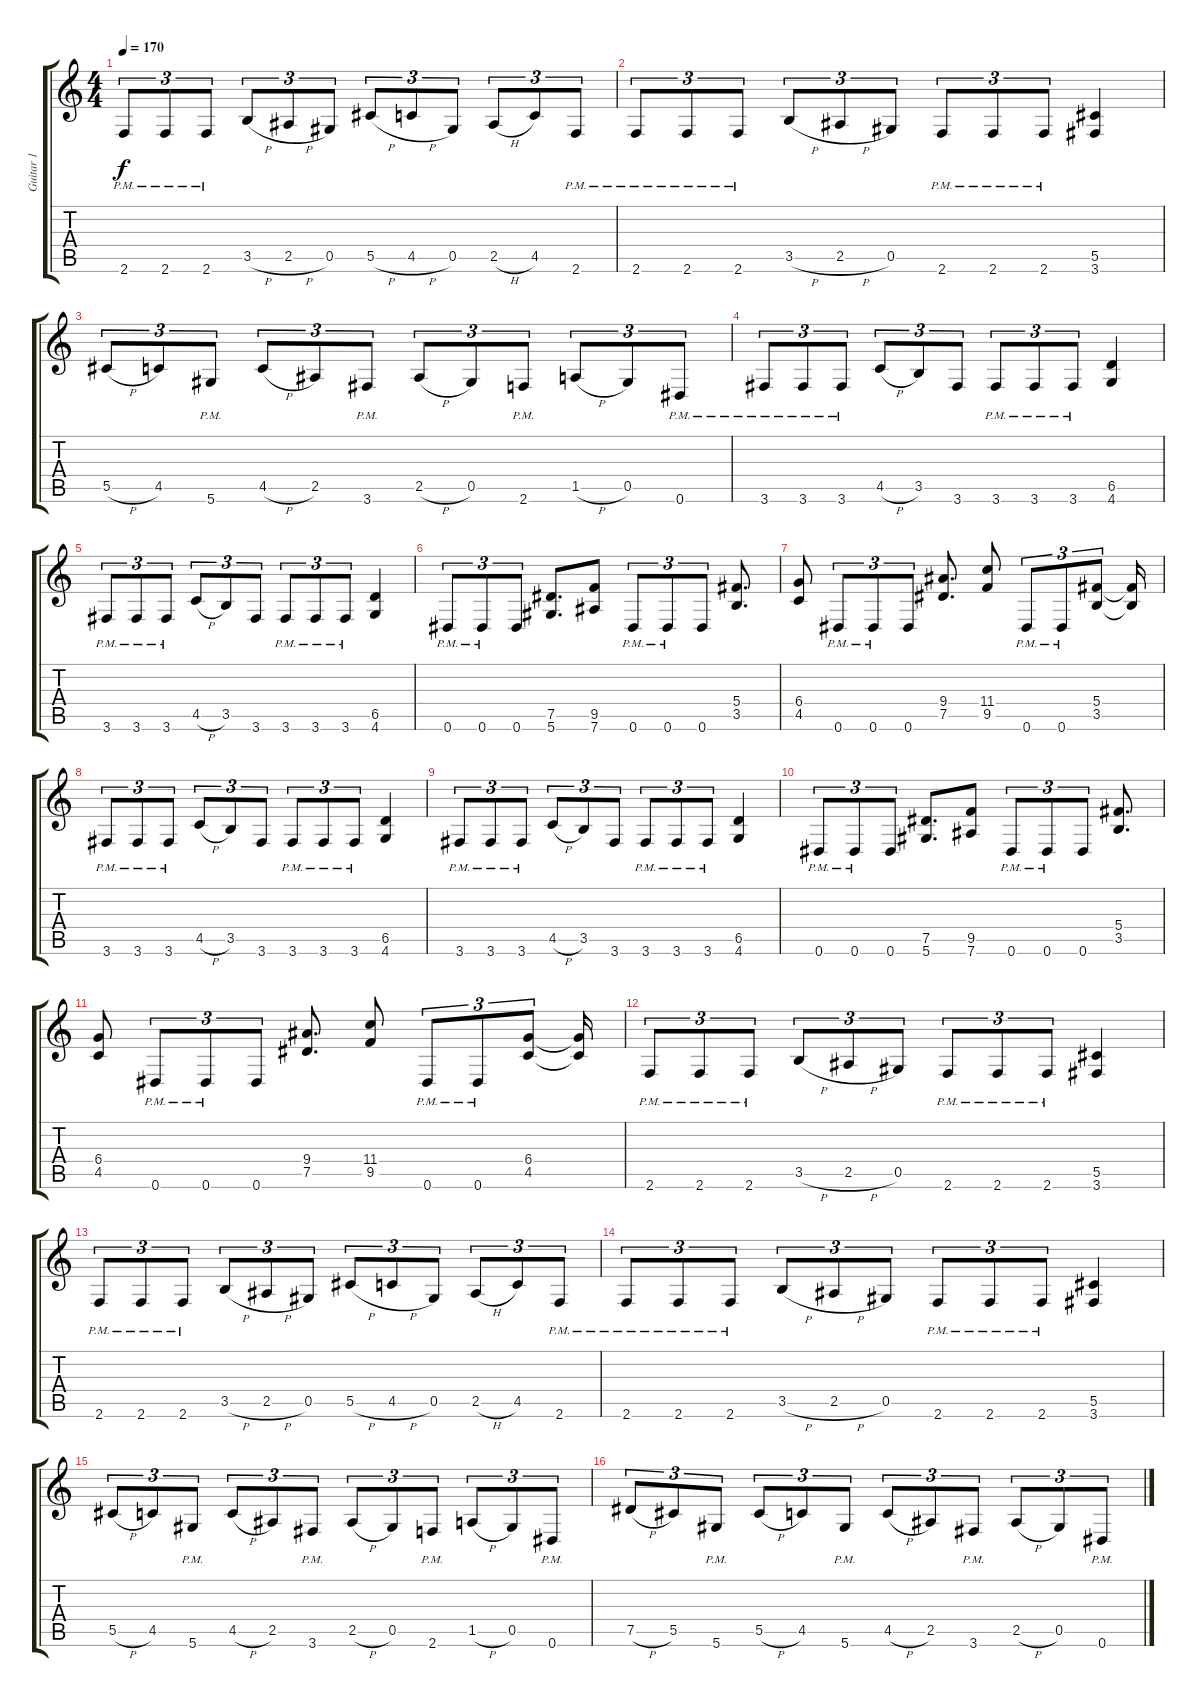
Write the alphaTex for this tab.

\track ("Guitar 1" "Guitar 1") {instrument distortionguitar}
\staff {score tabs}
\tuning (Eb4 Bb3 Gb3 Db3 Ab2 Eb2) {hide}
\ts (4 4)
\tempo 170
\clef g2
\ks c
2.6{pm}.8{tu (3 2) dy f} 2.6{pm}.8{tu (3 2)} 2.6{pm}.8{tu (3 2)} 3.5{h}.8{tu (3 2)} 2.5{h}.8{tu (3 2)} 0.5.8{tu (3 2)} 5.5{h}.8{tu (3 2)} 4.5{h}.8{tu (3 2)} 0.5.8{tu (3 2)} 2.5{h}.8{tu (3 2)} 4.5.8{tu (3 2)} 2.6{pm}.8{tu (3 2)} |
2.6{pm}.8{tu (3 2)} 2.6{pm}.8{tu (3 2)} 2.6{pm}.8{tu (3 2)} 3.5{h}.8{tu (3 2)} 2.5{h}.8{tu (3 2)} 0.5.8{tu (3 2)} 2.6{pm}.8{tu (3 2)} 2.6{pm}.8{tu (3 2)} 2.6{pm}.8{tu (3 2)} (5.5 3.6).4 |
5.5{h}.8{tu (3 2)} 4.5.8{tu (3 2)} 5.6{pm}.8{tu (3 2)} 4.5{h}.8{tu (3 2)} 2.5.8{tu (3 2)} 3.6{pm}.8{tu (3 2)} 2.5{h}.8{tu (3 2)} 0.5.8{tu (3 2)} 2.6{pm}.8{tu (3 2)} 1.5{h}.8{tu (3 2)} 0.5.8{tu (3 2)} 0.6{pm}.8{tu (3 2)} |
3.6{pm}.8{tu (3 2)} 3.6{pm}.8{tu (3 2)} 3.6{pm}.8{tu (3 2)} 4.5{h}.8{tu (3 2)} 3.5.8{tu (3 2)} 3.6.8{tu (3 2)} 3.6{pm}.8{tu (3 2)} 3.6{pm}.8{tu (3 2)} 3.6{pm}.8{tu (3 2)} (6.5 4.6).4 |
3.6{pm}.8{tu (3 2)} 3.6{pm}.8{tu (3 2)} 3.6{pm}.8{tu (3 2)} 4.5{h}.8{tu (3 2)} 3.5.8{tu (3 2)} 3.6.8{tu (3 2)} 3.6{pm}.8{tu (3 2)} 3.6{pm}.8{tu (3 2)} 3.6{pm}.8{tu (3 2)} (6.5 4.6).4 |
0.6{pm}.8{tu (3 2)} 0.6{pm}.8{tu (3 2)} 0.6.8{tu (3 2)} (7.5 5.6).8{d} (9.5 7.6).8 0.6{pm}.8{tu (3 2)} 0.6{pm}.8{tu (3 2)} 0.6.8{tu (3 2)} (5.4 3.5).8{d} |
(6.4 4.5).8 0.6{pm}.8{tu (3 2)} 0.6{pm}.8{tu (3 2)} 0.6.8{tu (3 2)} (9.4 7.5).8{d} (11.4 9.5).8 0.6{pm}.8{tu (3 2)} 0.6{pm}.8{tu (3 2)} (5.4 3.5).8{tu (3 2)} (5.4{t} 3.5{t}).16 |
3.6{pm}.8{tu (3 2)} 3.6{pm}.8{tu (3 2)} 3.6{pm}.8{tu (3 2)} 4.5{h}.8{tu (3 2)} 3.5.8{tu (3 2)} 3.6.8{tu (3 2)} 3.6{pm}.8{tu (3 2)} 3.6{pm}.8{tu (3 2)} 3.6{pm}.8{tu (3 2)} (6.5 4.6).4 |
3.6{pm}.8{tu (3 2)} 3.6{pm}.8{tu (3 2)} 3.6{pm}.8{tu (3 2)} 4.5{h}.8{tu (3 2)} 3.5.8{tu (3 2)} 3.6.8{tu (3 2)} 3.6{pm}.8{tu (3 2)} 3.6{pm}.8{tu (3 2)} 3.6{pm}.8{tu (3 2)} (6.5 4.6).4 |
0.6{pm}.8{tu (3 2)} 0.6{pm}.8{tu (3 2)} 0.6.8{tu (3 2)} (7.5 5.6).8{d} (9.5 7.6).8 0.6{pm}.8{tu (3 2)} 0.6{pm}.8{tu (3 2)} 0.6.8{tu (3 2)} (5.4 3.5).8{d} |
(6.4 4.5).8 0.6{pm}.8{tu (3 2)} 0.6{pm}.8{tu (3 2)} 0.6.8{tu (3 2)} (9.4 7.5).8{d} (11.4 9.5).8 0.6{pm}.8{tu (3 2)} 0.6{pm}.8{tu (3 2)} (6.4 4.5).8{tu (3 2)} (6.4{t} 4.5{t}).16 |
2.6{pm}.8{tu (3 2)} 2.6{pm}.8{tu (3 2)} 2.6{pm}.8{tu (3 2)} 3.5{h}.8{tu (3 2)} 2.5{h}.8{tu (3 2)} 0.5.8{tu (3 2)} 2.6{pm}.8{tu (3 2)} 2.6{pm}.8{tu (3 2)} 2.6{pm}.8{tu (3 2)} (5.5 3.6).4 |
2.6{pm}.8{tu (3 2)} 2.6{pm}.8{tu (3 2)} 2.6{pm}.8{tu (3 2)} 3.5{h}.8{tu (3 2)} 2.5{h}.8{tu (3 2)} 0.5.8{tu (3 2)} 5.5{h}.8{tu (3 2)} 4.5{h}.8{tu (3 2)} 0.5.8{tu (3 2)} 2.5{h}.8{tu (3 2)} 4.5.8{tu (3 2)} 2.6{pm}.8{tu (3 2)} |
2.6{pm}.8{tu (3 2)} 2.6{pm}.8{tu (3 2)} 2.6{pm}.8{tu (3 2)} 3.5{h}.8{tu (3 2)} 2.5{h}.8{tu (3 2)} 0.5.8{tu (3 2)} 2.6{pm}.8{tu (3 2)} 2.6{pm}.8{tu (3 2)} 2.6{pm}.8{tu (3 2)} (5.5 3.6).4 |
5.5{h}.8{tu (3 2)} 4.5.8{tu (3 2)} 5.6{pm}.8{tu (3 2)} 4.5{h}.8{tu (3 2)} 2.5.8{tu (3 2)} 3.6{pm}.8{tu (3 2)} 2.5{h}.8{tu (3 2)} 0.5.8{tu (3 2)} 2.6{pm}.8{tu (3 2)} 1.5{h}.8{tu (3 2)} 0.5.8{tu (3 2)} 0.6{pm}.8{tu (3 2)} |
7.5{h}.8{tu (3 2)} 5.5.8{tu (3 2)} 5.6{pm}.8{tu (3 2)} 5.5{h}.8{tu (3 2)} 4.5.8{tu (3 2)} 5.6{pm}.8{tu (3 2)} 4.5{h}.8{tu (3 2)} 2.5.8{tu (3 2)} 3.6{pm}.8{tu (3 2)} 2.5{h}.8{tu (3 2)} 0.5.8{tu (3 2)} 0.6{pm}.8{tu (3 2)}
